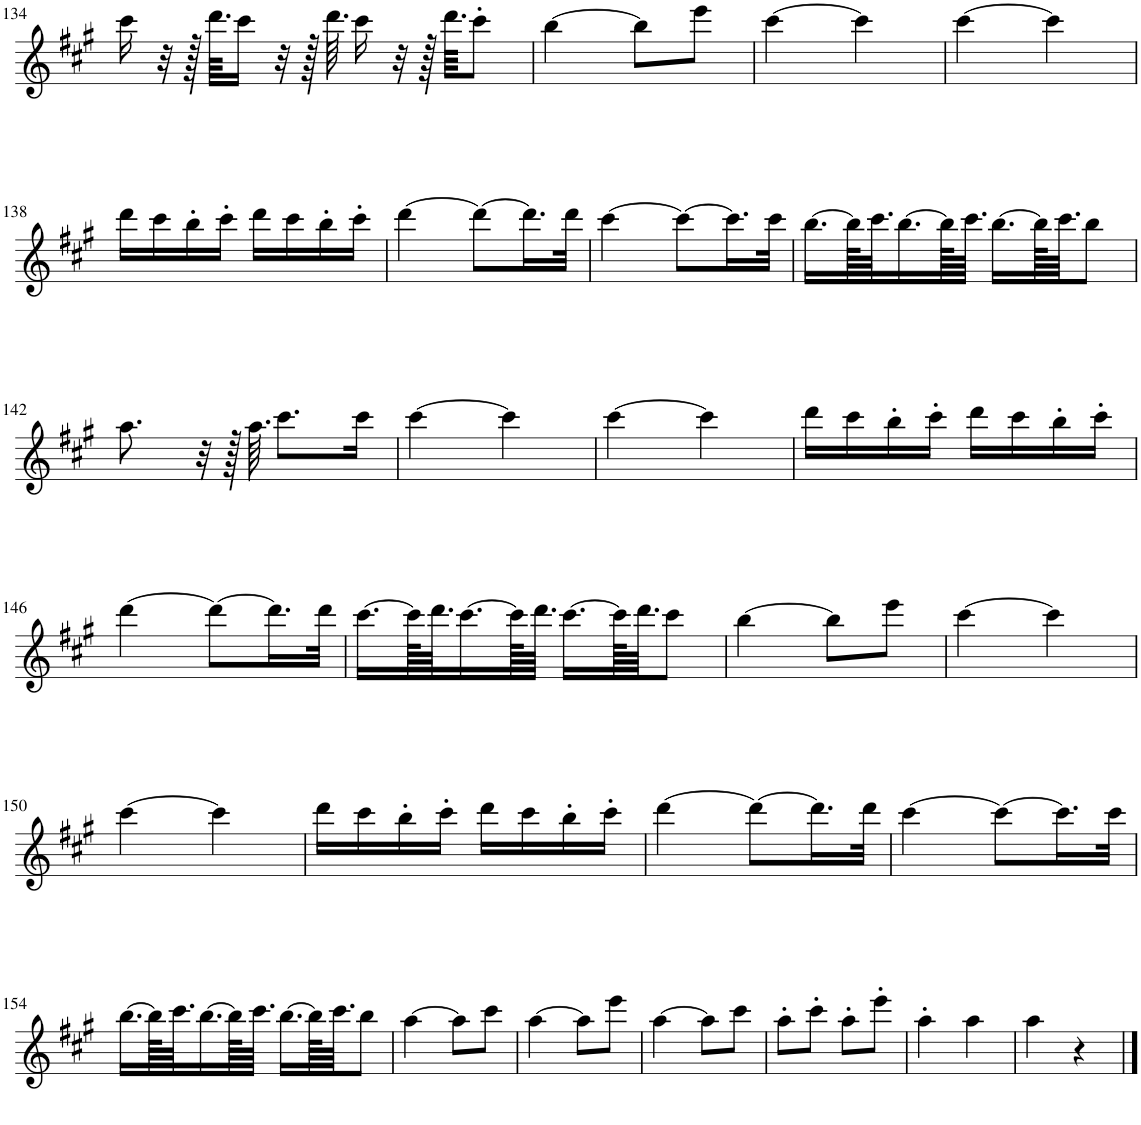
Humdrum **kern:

**kern
*part1
*staff1
*I"Flute, Flute
*I'Fl
!!LO:PB:g=z
*clefG2
*k[f#c#g#]
*M2/4
=134
16ccc#\
32r
128r
64.ddd\KKLL
16ccc#\JJ
32r
128r
64.ddd\
16ccc#\
32r
128r
64.ddd\KKKL
8ccc#'\J
=135
[4bb\
8bb\L]
8eee\J
=136
[4ccc#\
4ccc#\]
=137
[4ccc#\
4ccc#\]
!!LO:LB:g=z
=138
16ddd\LL
16ccc#\
16bb'\
16ccc#'\JJ
16ddd\LL
16ccc#\
16bb'\
16ccc#'\JJ
=139
[4ddd\
8ddd\L_
16.ddd\L]
32ddd\JJk
=140
[4ccc#\
8ccc#\L_
16.ccc#\L]
32ccc#\JJk
=141
[16.bb\LL
128bb\KLL]
64.ccc#\JJ
[16.bb\
128bb\KLL]
64.ccc#\JJJJ
[16.bb\LL
128bb\KLL]
64.ccc#\JJJ
8bb\J
!!LO:LB:g=z
=142
8.aa\
32r
128r
64.aa\
8.ccc#\L
16ccc#\Jk
=143
[4ccc#\
4ccc#\]
=144
[4ccc#\
4ccc#\]
=145
16ddd\LL
16ccc#\
16bb'\
16ccc#'\JJ
16ddd\LL
16ccc#\
16bb'\
16ccc#'\JJ
!!LO:LB:g=z
=146
[4ddd\
8ddd\L_
16.ddd\L]
32ddd\JJk
=147
[16.ccc#\LL
128ccc#\KLL]
64.ddd\JJ
[16.ccc#\
128ccc#\KLL]
64.ddd\JJJJ
[16.ccc#\LL
128ccc#\KLL]
64.ddd\JJJ
8ccc#\J
=148
[4bb\
8bb\L]
8eee\J
=149
[4ccc#\
4ccc#\]
!!LO:LB:g=z
=150
[4ccc#\
4ccc#\]
=151
16ddd\LL
16ccc#\
16bb'\
16ccc#'\JJ
16ddd\LL
16ccc#\
16bb'\
16ccc#'\JJ
=152
[4ddd\
8ddd\L_
16.ddd\L]
32ddd\JJk
=153
[4ccc#\
8ccc#\L_
16.ccc#\L]
32ccc#\JJk
!!LO:LB:g=z
=154
[16.bb\LL
128bb\KLL]
64.ccc#\JJ
[16.bb\
128bb\KLL]
64.ccc#\JJJJ
[16.bb\LL
128bb\KLL]
64.ccc#\JJJ
8bb\J
=155
[4aa\
8aa\L]
8ccc#\J
=156
[4aa\
8aa\L]
8eee\J
=157
[4aa\
8aa\L]
8ccc#\J
=158
8aa'\L
8ccc#'\J
8aa'\L
8eee'\J
=159
4aa'\
4aa\
=160
4aa\
4r
==
*-
